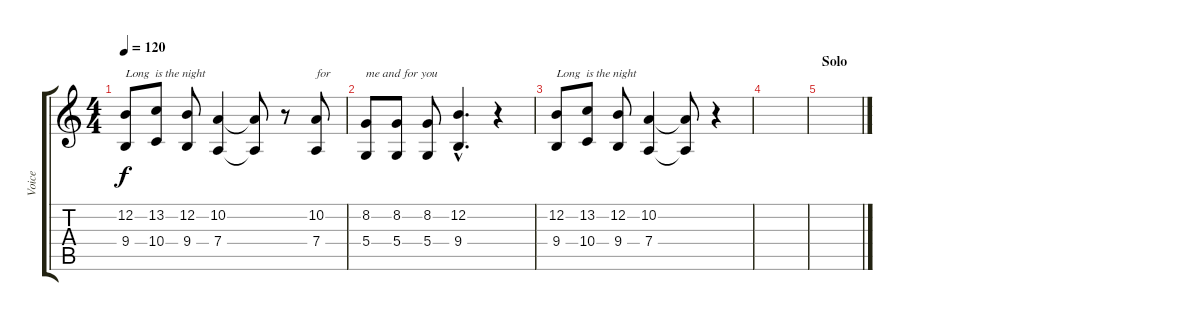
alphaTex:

\track ("Voice" "Voice") {instrument oboe}
\staff {score tabs}
\tuning (E4 B3 G3 D3 A2 E2) {hide}
\ts (4 4)
\tempo 120
\clef g2
\ks c
(12.2 9.4).8{txt "Long  is the night" dy f} (13.2 10.4).8 (12.2 9.4).8 (10.2 7.4).4 (10.2{t} 7.4{t}).8 r.8 (10.2 7.4).8{txt "for "} |
(8.2 5.4).8{txt "me and for you"} (8.2 5.4).8 (8.2 5.4).8 (12.2{hac} 9.4{hac}).4{d} r.4 |
(12.2 9.4).8{txt "Long  is the night"} (13.2 10.4).8 (12.2 9.4).8 (10.2 7.4).4 (10.2{t} 7.4{t}).8 r.4 |
|
\section ("" "Solo")
